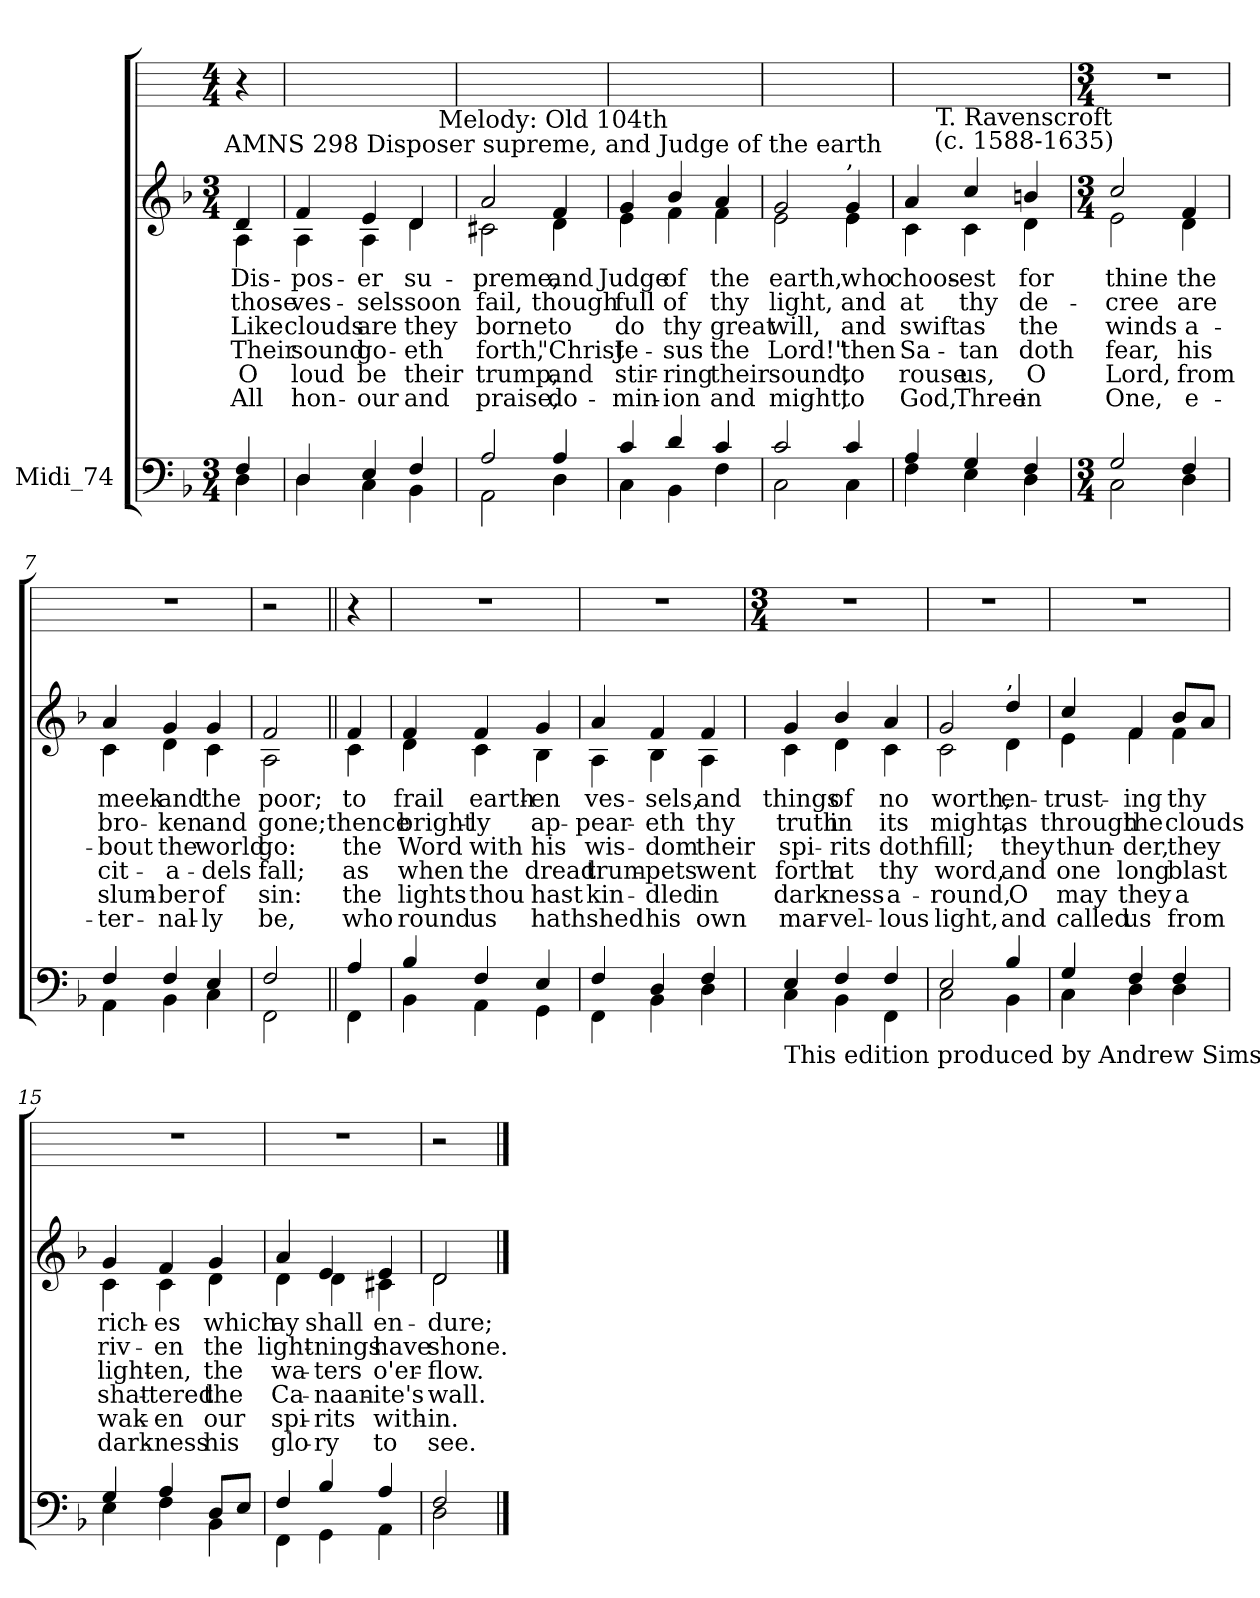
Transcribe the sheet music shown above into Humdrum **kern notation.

**kern	**kern	**text	**text	**text	**text	**text	**text	**kern
*part3	*part2	*part2	*part2	*part2	*part2	*part2	*part2	*part1
*staff3	*staff2	*staff2	*staff2	*staff2	*staff2	*staff2	*staff2	*staff1
*I"Midi_74	*	*	*	*	*	*	*	*
*clefF4	*clefG2	*	*	*	*	*	*	*
*k[b-]	*k[b-]	*	*	*	*	*	*	*
*F:	*F:	*	*	*	*	*	*	*
*M3/4	*M3/4	*	*	*	*	*	*	*M4/4
=	=	=	=	=	=	=	=	=
*^	*	*	*	*	*	*	*	*
!	!	!LO:TX:a:cj:t=J. B. de Santeuil (1630-1697),\ntr. Isaac Williams (1802-1865)	!	!	!	!	!	!	!
!	!	!	!LO:LY:b	!LO:LY:b	!LO:LY:b	!LO:LY:b	!LO:LY:b	!LO:LY:b	!
*	*	*^	*	*	*	*	*	*	*
4F/	4D\	4d/	4A\	Dis-	-those	Like	Their	O	All	4r
=1	=1	=1	=1	=1	=1	=1	=1	=1	=1	=1
!	!	!	!	!LO:LY:b	!LO:LY:b	!LO:LY:b	!LO:LY:b	!LO:LY:b	!LO:LY:b	!
4D/	4D\	4f/	4A\	pos-	-ves-	-clouds	sound	loud	hon-	2.r
!	!	!	!	!LO:LY:b	!LO:LY:b	!LO:LY:b	!LO:LY:b	!LO:LY:b	!LO:LY:b	!
4E/	4C\	4e/	4A\	-er	sels	are	go-	-be	our	.
!	!	!	!	!LO:LY:b	!LO:LY:b	!LO:LY:b	!LO:LY:b	!LO:LY:b	!LO:LY:b	!
4F/	4BB-\	4d/	4d\	su-	-soon	they	eth	their	and	.
=2	=2	=2	=2	=2	=2	=2	=2	=2	=2	=2
!	!	!	!	!LO:LY:b	!LO:LY:b	!LO:LY:b	!LO:LY:b	!LO:LY:b	!LO:LY:b	!
2A/	2AA\	2a/	2c#X\	preme,	fail,	borne	forth,	trump,	praise,	2.r
!	!	!LO:TX:a:cj:t=AMNS 298 Disposer supreme, and Judge of the earth	!	!	!	!	!	!	!	!
!	!	!LO:TX:a:cj:t=Melody&colon; Old 104th	!	!	!	!	!	!	!	!
!	!	!	!	!LO:LY:b	!LO:LY:b	!LO:LY:b	!LO:LY:b	!LO:LY:b	!LO:LY:b	!
4A/	4D\	4f/	4d\	and	though	to	"Christ	and	do-	.
=3	=3	=3	=3	=3	=3	=3	=3	=3	=3	=3
!	!	!	!	!LO:LY:b	!LO:LY:b	!LO:LY:b	!LO:LY:b	!LO:LY:b	!LO:LY:b	!
4c/	4C\	4g/	4e\	-Judge	full	do	Je-	-stir-	-min-	2.r
!	!	!	!	!LO:LY:b	!LO:LY:b	!LO:LY:b	!LO:LY:b	!LO:LY:b	!LO:LY:b	!
4d	4BB-\	4b-/	4f\	-of	of	thy	sus	ring	ion	.
!	!	!	!	!LO:LY:b	!LO:LY:b	!LO:LY:b	!LO:LY:b	!LO:LY:b	!LO:LY:b	!
4c/	4F\	4a/	4f\	the	thy	great	the	their	and	.
=4	=4	=4	=4	=4	=4	=4	=4	=4	=4	=4
!	!	!	!	!LO:LY:b	!LO:LY:b	!LO:LY:b	!LO:LY:b	!LO:LY:b	!LO:LY:b	!
2c/	2C\	2g/	2e\	earth,	light,	will,	Lord!"	sound,	might,	2.r
!	!	!LO:TX:a:t=,	!	!	!	!	!	!	!	!
!	!	!	!	!LO:LY:b	!LO:LY:b	!LO:LY:b	!LO:LY:b	!LO:LY:b	!LO:LY:b	!
4c/	4C\	4g/	4e\	who	and	and	then	to	to	.
=5	=5	=5	=5	=5	=5	=5	=5	=5	=5	=5
!	!	!	!	!LO:LY:b	!LO:LY:b	!LO:LY:b	!LO:LY:b	!LO:LY:b	!LO:LY:b	!
4A/	4F\	4a/	4c\	choos-	-at	swift	Sa-	-rouse	God,	2.r
!	!	!	!	!LO:LY:b	!LO:LY:b	!LO:LY:b	!LO:LY:b	!LO:LY:b	!LO:LY:b	!
4G/	4E\	4cc/	4c\	est	thy	as	tan	us,	Three	.
!	!	!LO:TX:a:cj:t=T. Ravenscroft\n(c. 1588-1635)	!	!	!	!	!	!	!	!
!	!	!	!	!LO:LY:b	!LO:LY:b	!LO:LY:b	!LO:LY:b	!LO:LY:b	!LO:LY:b	!
4F/	4D\	4bn/	4d\	for	de-	-the	doth	O	in	.
!!LO:LB:g=z
=6	=6	=6	=6	=6	=6	=6	=6	=6	=6	=6
*M3/4	*	*M3/4	*	*	*	*	*	*	*	*M3/4
!	!	!	!	!LO:LY:b	!LO:LY:b	!LO:LY:b	!LO:LY:b	!LO:LY:b	!LO:LY:b	!
2G/	2C\	2cc/	2e\	thine	cree	winds	fear,	Lord,	One,	2.r
!	!	!	!	!LO:LY:b	!LO:LY:b	!LO:LY:b	!LO:LY:b	!LO:LY:b	!LO:LY:b	!
4F/	4D\	4f/	4d\	the	are	a-	-his	from	e-	.
=7	=7	=7	=7	=7	=7	=7	=7	=7	=7	=7
!	!	!	!	!LO:LY:b	!LO:LY:b	!LO:LY:b	!LO:LY:b	!LO:LY:b	!LO:LY:b	!
4F/	4AA\	4a/	4c\	-meek	bro-	-bout	cit-	-slum-	-ter-	2.r
!	!	!	!	!LO:LY:b	!LO:LY:b	!LO:LY:b	!LO:LY:b	!LO:LY:b	!LO:LY:b	!
4F/	4BB-\	4g/	4d\	-and	ken	the	a-	-ber	nal-	.
!	!	!	!	!LO:LY:b	!LO:LY:b	!LO:LY:b	!LO:LY:b	!LO:LY:b	!LO:LY:b	!
4E/	4C\	4g/	4c\	-the	and	world	dels	of	ly	.
=8	=8	=8	=8	=8	=8	=8	=8	=8	=8	=8
!	!	!	!	!LO:LY:b	!LO:LY:b	!LO:LY:b	!LO:LY:b	!LO:LY:b	!LO:LY:b	!
2F/	2FF\	2f/	2A\	poor;	gone;	go:	fall;	sin:	be,	2r
=9||	=9||	=9||	=9||	=9||	=9||	=9||	=9||	=9||	=9||	=9||
!	!	!	!	!LO:LY:b	!LO:LY:b	!LO:LY:b	!LO:LY:b	!LO:LY:b	!LO:LY:b	!
4A/	4FF\	4f/	4c\	to	thence	the	as	the	who	4r
=10	=10	=10	=10	=10	=10	=10	=10	=10	=10	=10
!	!	!	!	!LO:LY:b	!LO:LY:b	!LO:LY:b	!LO:LY:b	!LO:LY:b	!LO:LY:b	!
4B-/	4BB-\	4f/	4d\	frail	bright-	-Word	when	lights	round	2.r
!	!	!	!	!LO:LY:b	!LO:LY:b	!LO:LY:b	!LO:LY:b	!LO:LY:b	!LO:LY:b	!
4F/	4AA\	4f/	4c\	earth-	-ly	with	the	thou	us	.
!	!	!	!	!LO:LY:b	!LO:LY:b	!LO:LY:b	!LO:LY:b	!LO:LY:b	!LO:LY:b	!
4E/	4GG\	4g/	4B-\	en	ap-	-his	dread	hast	hath	.
=11	=11	=11	=11	=11	=11	=11	=11	=11	=11	=11
!	!	!	!	!LO:LY:b	!LO:LY:b	!LO:LY:b	!LO:LY:b	!LO:LY:b	!LO:LY:b	!
4F/	4FF\	4a/	4A\	ves-	-pear-	-wis-	-trum-	-kin-	-shed	2.r
!	!	!	!	!LO:LY:b	!LO:LY:b	!LO:LY:b	!LO:LY:b	!LO:LY:b	!LO:LY:b	!
4D/	4BB-\	4f/	4B-\	sels,	eth	dom	pets	dled	his	.
!	!	!	!	!LO:LY:b	!LO:LY:b	!LO:LY:b	!LO:LY:b	!LO:LY:b	!LO:LY:b	!
4F/	4D\	4f/	4A\	and	thy	their	went	in	own	.
!!LO:LB:g=z
=12	=12	=12	=12	=12	=12	=12	=12	=12	=12	=12
*	*	*	*	*	*	*	*	*	*	*M3/4
!LO:TX:b:t=This edition produced by Andrew Sims, 2020	!	!	!	!	!	!	!	!	!	!
!	!	!	!	!LO:LY:b	!LO:LY:b	!LO:LY:b	!LO:LY:b	!LO:LY:b	!LO:LY:b	!
4E/	4C\	4g/	4c\	things	truth	spi-	-forth	dark-	-mar-	2.r
!	!	!	!	!LO:LY:b	!LO:LY:b	!LO:LY:b	!LO:LY:b	!LO:LY:b	!LO:LY:b	!
4F/	4BB-\	4b-/	4d\	-of	in	rits	at	ness	vel-	.
!	!	!	!	!LO:LY:b	!LO:LY:b	!LO:LY:b	!LO:LY:b	!LO:LY:b	!LO:LY:b	!
4F/	4FF\	4a/	4c\	-no	its	doth	thy	a-	-lous	.
=13	=13	=13	=13	=13	=13	=13	=13	=13	=13	=13
!	!	!	!	!LO:LY:b	!LO:LY:b	!LO:LY:b	!LO:LY:b	!LO:LY:b	!LO:LY:b	!
2E/	2C\	2g/	2c\	worth,	might,	fill;	word,	round,	light,	2.r
!	!	!LO:TX:a:t=,	!	!	!	!	!	!	!	!
!	!	!	!	!LO:LY:b	!LO:LY:b	!LO:LY:b	!LO:LY:b	!LO:LY:b	!LO:LY:b	!
4B-/	4BB-\	4dd/	4d\	en-	-as	they	and	O	and	.
=14	=14	=14	=14	=14	=14	=14	=14	=14	=14	=14
!	!	!	!	!LO:LY:b	!LO:LY:b	!LO:LY:b	!LO:LY:b	!LO:LY:b	!LO:LY:b	!
4G/	4C\	4cc/	4e\	trust-	-through	thun-	-one	may	called	2.r
!	!	!	!	!LO:LY:b	!LO:LY:b	!LO:LY:b	!LO:LY:b	!LO:LY:b	!LO:LY:b	!
4F/	4D\	4f/	4f\	ing	the	der,	long	they	us	.
!	!	!	!	!LO:LY:b	!LO:LY:b	!LO:LY:b	!LO:LY:b	!LO:LY:b	!LO:LY:b	!
4F/	4D\	8b-/L	4f\	thy	clouds	they	blast	a	from	.
.	.	8a/J	.	.	.	.	.	.	.	.
=15	=15	=15	=15	=15	=15	=15	=15	=15	=15	=15
!	!	!	!	!LO:LY:b	!LO:LY:b	!LO:LY:b	!LO:LY:b	!LO:LY:b	!LO:LY:b	!
4G/	4E\	4g/	4c\	rich-	-riv-	-light-	-shat-	-wak-	-dark-	2.r
!	!	!	!	!LO:LY:b	!LO:LY:b	!LO:LY:b	!LO:LY:b	!LO:LY:b	!LO:LY:b	!
4A/	4F\	4f/	4c\	-es	en	en,	tered	en	ness	.
!	!	!	!	!LO:LY:b	!LO:LY:b	!LO:LY:b	!LO:LY:b	!LO:LY:b	!LO:LY:b	!
8D/L	4BB-\	4g/	4d\	which	the	the	the	our	his	.
8E/J	.	.	.	.	.	.	.	.	.	.
=16	=16	=16	=16	=16	=16	=16	=16	=16	=16	=16
!	!	!	!	!LO:LY:b	!LO:LY:b	!LO:LY:b	!LO:LY:b	!LO:LY:b	!LO:LY:b	!
4F/	4FF\	4a/	4d\	ay	light-	-wa-	-Ca-	-spi-	-glo-	2.r
!	!	!	!	!LO:LY:b	!LO:LY:b	!LO:LY:b	!LO:LY:b	!LO:LY:b	!LO:LY:b	!
4B-/	4GG\	4e/	4d\	-shall	nings	ters	naan-	-rits	ry	.
!	!	!	!	!LO:LY:b	!LO:LY:b	!LO:LY:b	!LO:LY:b	!LO:LY:b	!LO:LY:b	!
4A/	4AA\	4e/	4c#X\	en-	-have	o'er-	-ite's	with-	-to	.
=17	=17	=17	=17	=17	=17	=17	=17	=17	=17	=17
!	!	!	!	!LO:LY:b	!LO:LY:b	!LO:LY:b	!LO:LY:b	!LO:LY:b	!LO:LY:b	!
2F/	2D\	2d/	2d\	dure;	shone.	flow.	wall.	in.	see.	2r
*v	*v	*	*	*	*	*	*	*	*	*
*	*v	*v	*	*	*	*	*	*	*
==	==	==	==	==	==	==	==	==
*-	*-	*-	*-	*-	*-	*-	*-	*-
